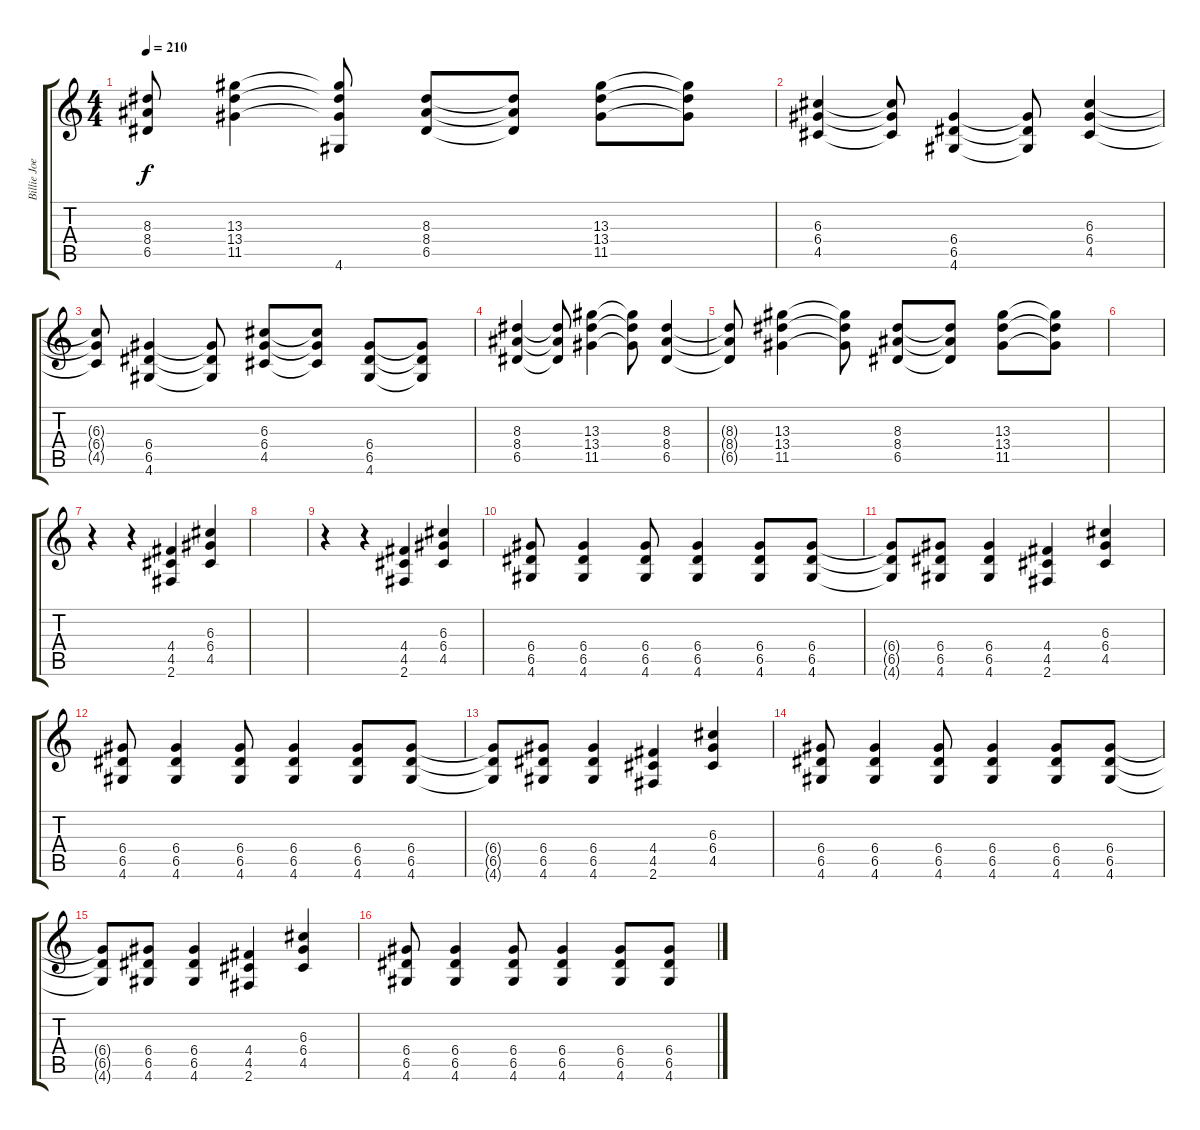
\track ("Billie Joe" "Billie Joe") {instrument distortionguitar}
\staff {score tabs}
\tuning (E4 B3 G3 D3 A2 E2) {hide}
\ts (4 4)
\tempo 210
\clef g2
\ks c
(8.3{t} 8.4{t} 6.5{t}).8{dy f} (13.3 13.4 11.5).4 (13.3{t} 13.4{t} 11.5{t} 4.6{t}).8 (8.3 8.4 6.5).8 (8.3{t} 8.4{t} 6.5{t}).8 (13.3 13.4 11.5).8 (13.3{t} 13.4{t} 11.5{t}).8 |
(6.3 6.4 4.5).4 (6.3{t} 6.4{t} 4.5{t}).8 (6.4 6.5 4.6).4 (6.4{t} 6.5{t} 4.6{t}).8 (6.3 6.4 4.5).4 |
(6.3{t} 6.4{t} 4.5{t}).8 (6.4 6.5 4.6).4 (6.4{t} 6.5{t} 4.6{t}).8 (6.3 6.4 4.5).8 (6.3{t} 6.4{t} 4.5{t}).8 (6.4 6.5 4.6).8 (6.4{t} 6.5{t} 4.6{t}).8 |
(8.3 8.4 6.5).4 (8.3{t} 8.4{t} 6.5{t}).8 (13.3 13.4 11.5).4 (13.3{t} 13.4{t} 11.5{t}).8 (8.3 8.4 6.5).4 |
(8.3{t} 8.4{t} 6.5{t}).8 (13.3 13.4 11.5).4 (13.3{t} 13.4{t} 11.5{t}).8 (8.3 8.4 6.5).8 (8.3{t} 8.4{t} 6.5{t}).8 (13.3 13.4 11.5).8 (13.3{t} 13.4{t} 11.5{t}).8 |
|
r.4 r.4 (4.4 4.5 2.6).4 (6.3 6.4 4.5).4 |
|
r.4 r.4 (4.4 4.5 2.6).4 (6.3 6.4 4.5).4 |
(6.4 6.5 4.6).8 (6.4 6.5 4.6).4 (6.4 6.5 4.6).8 (6.4 6.5 4.6).4 (6.4 6.5 4.6).8 (6.4 6.5 4.6).8 |
(6.4{t} 6.5{t} 4.6{t}).8 (6.4 6.5 4.6).8 (6.4 6.5 4.6).4 (4.4 4.5 2.6).4 (6.3 6.4 4.5).4 |
(6.4 6.5 4.6).8 (6.4 6.5 4.6).4 (6.4 6.5 4.6).8 (6.4 6.5 4.6).4 (6.4 6.5 4.6).8 (6.4 6.5 4.6).8 |
(6.4{t} 6.5{t} 4.6{t}).8 (6.4 6.5 4.6).8 (6.4 6.5 4.6).4 (4.4 4.5 2.6).4 (6.3 6.4 4.5).4 |
(6.4 6.5 4.6).8 (6.4 6.5 4.6).4 (6.4 6.5 4.6).8 (6.4 6.5 4.6).4 (6.4 6.5 4.6).8 (6.4 6.5 4.6).8 |
(6.4{t} 6.5{t} 4.6{t}).8 (6.4 6.5 4.6).8 (6.4 6.5 4.6).4 (4.4 4.5 2.6).4 (6.3 6.4 4.5).4 |
(6.4 6.5 4.6).8 (6.4 6.5 4.6).4 (6.4 6.5 4.6).8 (6.4 6.5 4.6).4 (6.4 6.5 4.6).8 (6.4 6.5 4.6).8
